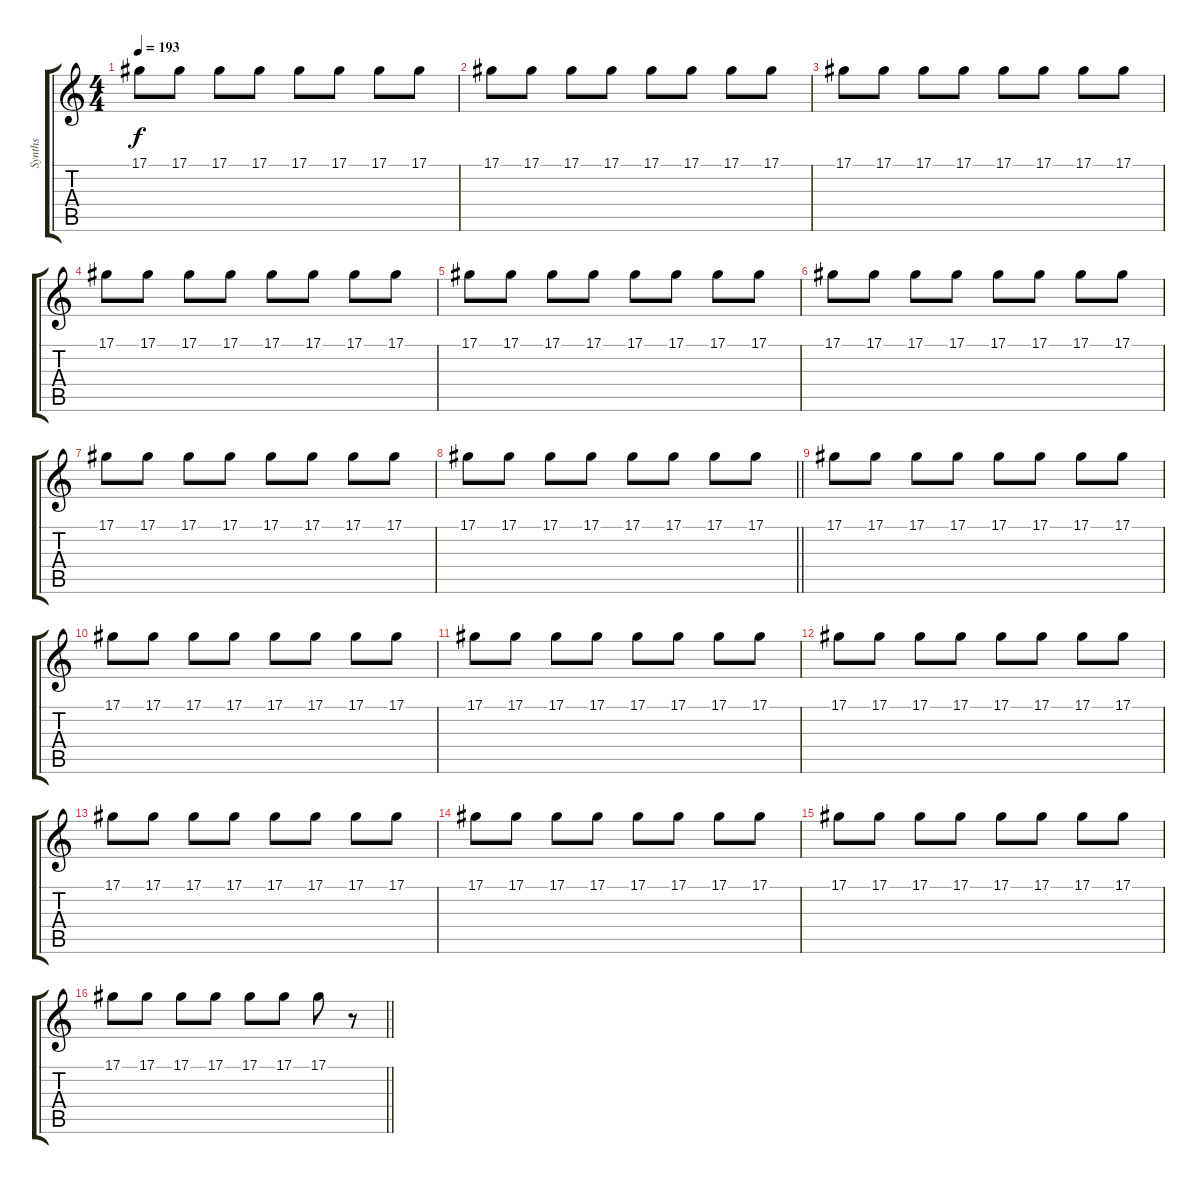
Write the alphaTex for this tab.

\track ("Synths" "Synths") {instrument pad3polysynth}
\staff {score tabs}
\tuning (Eb4 Bb3 Gb3 Db3 Ab2 Eb2) {hide}
\ts (4 4)
\tempo 193
\clef g2
\ks c
17.1.8{dy f} 17.1.8 17.1.8 17.1.8 17.1.8 17.1.8 17.1.8 17.1.8 |
17.1.8 17.1.8 17.1.8 17.1.8 17.1.8 17.1.8 17.1.8 17.1.8 |
17.1.8 17.1.8 17.1.8 17.1.8 17.1.8 17.1.8 17.1.8 17.1.8 |
17.1.8 17.1.8 17.1.8 17.1.8 17.1.8 17.1.8 17.1.8 17.1.8 |
17.1.8 17.1.8 17.1.8 17.1.8 17.1.8 17.1.8 17.1.8 17.1.8 |
17.1.8 17.1.8 17.1.8 17.1.8 17.1.8 17.1.8 17.1.8 17.1.8 |
17.1.8 17.1.8 17.1.8 17.1.8 17.1.8 17.1.8 17.1.8 17.1.8 |
\barLineRight lightlight
17.1.8 17.1.8 17.1.8 17.1.8 17.1.8 17.1.8 17.1.8 17.1.8 |
\section ("" "")
17.1.8 17.1.8 17.1.8 17.1.8 17.1.8 17.1.8 17.1.8 17.1.8 |
17.1.8 17.1.8 17.1.8 17.1.8 17.1.8 17.1.8 17.1.8 17.1.8 |
17.1.8 17.1.8 17.1.8 17.1.8 17.1.8 17.1.8 17.1.8 17.1.8 |
17.1.8 17.1.8 17.1.8 17.1.8 17.1.8 17.1.8 17.1.8 17.1.8 |
17.1.8 17.1.8 17.1.8 17.1.8 17.1.8 17.1.8 17.1.8 17.1.8 |
17.1.8 17.1.8 17.1.8 17.1.8 17.1.8 17.1.8 17.1.8 17.1.8 |
17.1.8 17.1.8 17.1.8 17.1.8 17.1.8 17.1.8 17.1.8 17.1.8 |
\barLineRight lightlight
17.1.8 17.1.8 17.1.8 17.1.8 17.1.8 17.1.8 17.1.8 r.8
